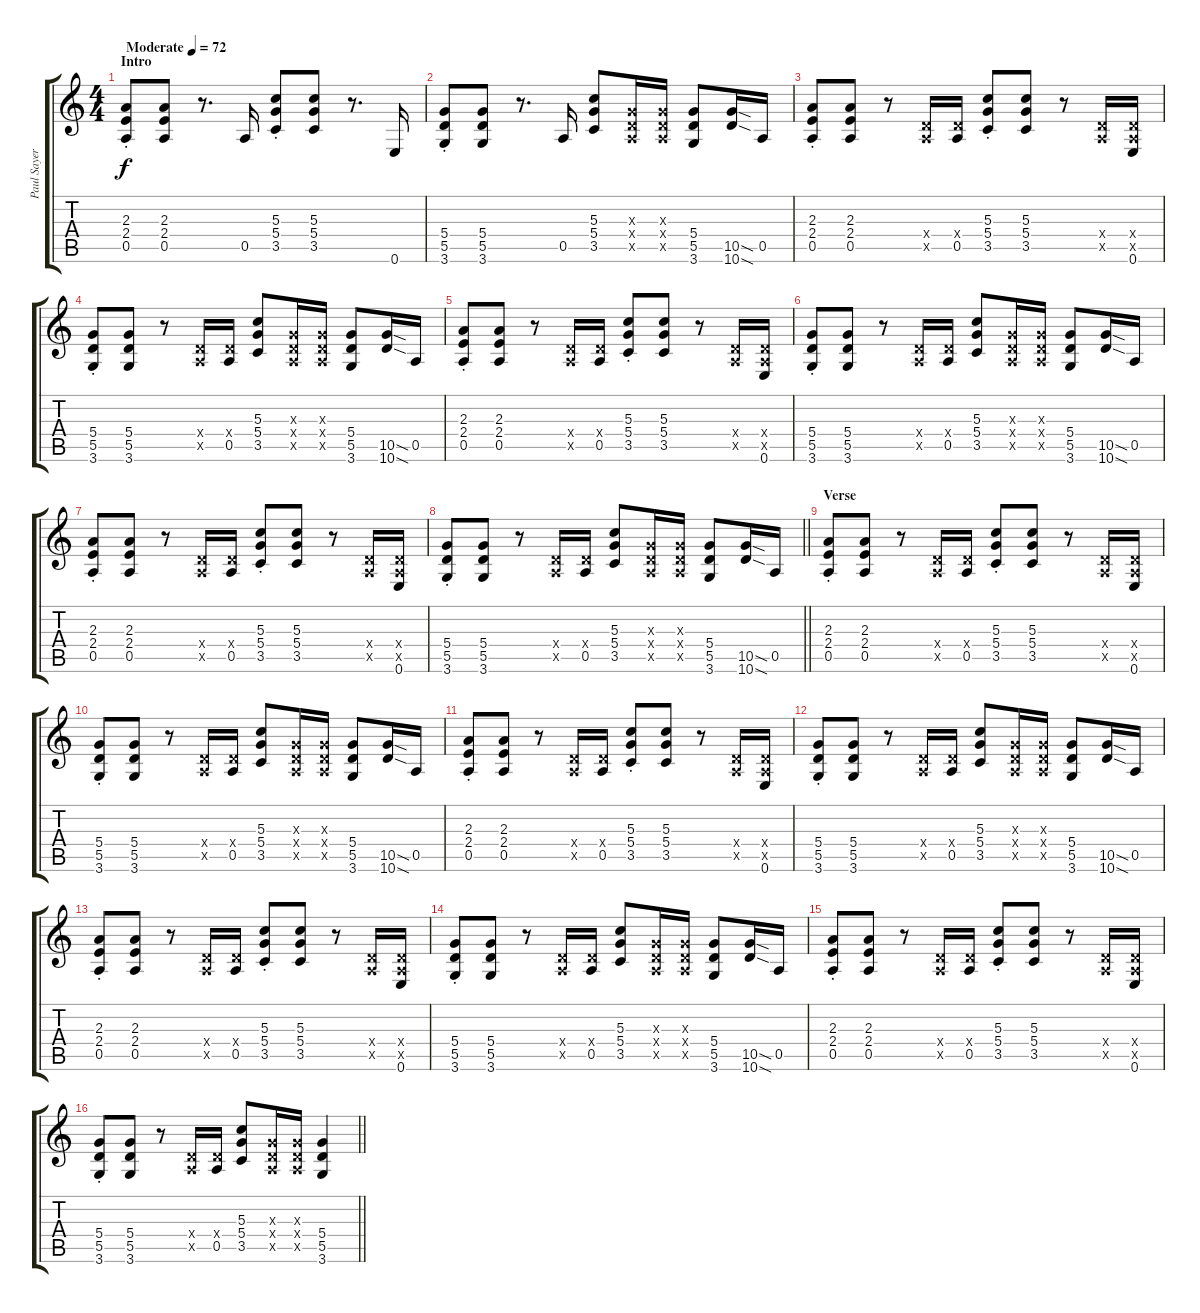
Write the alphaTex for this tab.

\track ("Paul Sayer" "Paul Sayer") {instrument overdrivenguitar}
\staff {score tabs}
\tuning (E4 B3 G3 D3 A2 E2) {hide}
\ts (4 4)
\section ("" "Intro")
\tempo (72 "Moderate")
\clef g2
\ks c
(2.3{st} 2.4{st} 0.5{st}).8{dy f instrument overdrivenguitar} (2.3 2.4 0.5).8 r.8{d} 0.5.16 (5.3{st} 5.4{st} 3.5{st}).8 (5.3 5.4 3.5).8 r.8{d} 0.6.16 |
(5.4{st} 5.5{st} 3.6{st}).8 (5.4 5.5 3.6).8 r.8{d} 0.5.16 (5.3 5.4 3.5).8 (0.3{x} 0.4{x} 0.5{x}).16 (0.3{x} 0.4{x} 0.5{x}).16 (5.4 5.5 3.6).8 (10.5{sod} 10.6{sod}).16 0.5.16 |
(2.3{st} 2.4{st} 0.5{st}).8 (2.3 2.4 0.5).8 r.8 (0.4{x} 0.5{x}).16 (0.4{x} 0.5).16 (5.3{st} 5.4{st} 3.5{st}).8 (5.3 5.4 3.5).8 r.8 (0.4{x} 0.5{x}).16 (0.4{x} 0.5{x} 0.6).16 |
(5.4{st} 5.5{st} 3.6{st}).8 (5.4 5.5 3.6).8 r.8 (0.4{x} 0.5{x}).16 (0.4{x} 0.5).16 (5.3 5.4 3.5).8 (0.3{x} 0.4{x} 0.5{x}).16 (0.3{x} 0.4{x} 0.5{x}).16 (5.4 5.5 3.6).8 (10.5{sod} 10.6{sod}).16 0.5.16 |
(2.3{st} 2.4{st} 0.5{st}).8 (2.3 2.4 0.5).8 r.8 (0.4{x} 0.5{x}).16 (0.4{x} 0.5).16 (5.3{st} 5.4{st} 3.5{st}).8 (5.3 5.4 3.5).8 r.8 (0.4{x} 0.5{x}).16 (0.4{x} 0.5{x} 0.6).16 |
(5.4{st} 5.5{st} 3.6{st}).8 (5.4 5.5 3.6).8 r.8 (0.4{x} 0.5{x}).16 (0.4{x} 0.5).16 (5.3 5.4 3.5).8 (0.3{x} 0.4{x} 0.5{x}).16 (0.3{x} 0.4{x} 0.5{x}).16 (5.4 5.5 3.6).8 (10.5{sod} 10.6{sod}).16 0.5.16 |
(2.3{st} 2.4{st} 0.5{st}).8 (2.3 2.4 0.5).8 r.8 (0.4{x} 0.5{x}).16 (0.4{x} 0.5).16 (5.3{st} 5.4{st} 3.5{st}).8 (5.3 5.4 3.5).8 r.8 (0.4{x} 0.5{x}).16 (0.4{x} 0.5{x} 0.6).16 |
\barLineRight lightlight
(5.4{st} 5.5{st} 3.6{st}).8 (5.4 5.5 3.6).8 r.8 (0.4{x} 0.5{x}).16 (0.4{x} 0.5).16 (5.3 5.4 3.5).8 (0.3{x} 0.4{x} 0.5{x}).16 (0.3{x} 0.4{x} 0.5{x}).16 (5.4 5.5 3.6).8 (10.5{sod} 10.6{sod}).16 0.5.16 |
\section ("" "Verse")
(2.3{st} 2.4{st} 0.5{st}).8 (2.3 2.4 0.5).8 r.8 (0.4{x} 0.5{x}).16 (0.4{x} 0.5).16 (5.3{st} 5.4{st} 3.5{st}).8 (5.3 5.4 3.5).8 r.8 (0.4{x} 0.5{x}).16 (0.4{x} 0.5{x} 0.6).16 |
(5.4{st} 5.5{st} 3.6{st}).8 (5.4 5.5 3.6).8 r.8 (0.4{x} 0.5{x}).16 (0.4{x} 0.5).16 (5.3 5.4 3.5).8 (0.3{x} 0.4{x} 0.5{x}).16 (0.3{x} 0.4{x} 0.5{x}).16 (5.4 5.5 3.6).8 (10.5{sod} 10.6{sod}).16 0.5.16 |
(2.3{st} 2.4{st} 0.5{st}).8 (2.3 2.4 0.5).8 r.8 (0.4{x} 0.5{x}).16 (0.4{x} 0.5).16 (5.3{st} 5.4{st} 3.5{st}).8 (5.3 5.4 3.5).8 r.8 (0.4{x} 0.5{x}).16 (0.4{x} 0.5{x} 0.6).16 |
(5.4{st} 5.5{st} 3.6{st}).8 (5.4 5.5 3.6).8 r.8 (0.4{x} 0.5{x}).16 (0.4{x} 0.5).16 (5.3 5.4 3.5).8 (0.3{x} 0.4{x} 0.5{x}).16 (0.3{x} 0.4{x} 0.5{x}).16 (5.4 5.5 3.6).8 (10.5{sod} 10.6{sod}).16 0.5.16 |
(2.3{st} 2.4{st} 0.5{st}).8 (2.3 2.4 0.5).8 r.8 (0.4{x} 0.5{x}).16 (0.4{x} 0.5).16 (5.3{st} 5.4{st} 3.5{st}).8 (5.3 5.4 3.5).8 r.8 (0.4{x} 0.5{x}).16 (0.4{x} 0.5{x} 0.6).16 |
(5.4{st} 5.5{st} 3.6{st}).8 (5.4 5.5 3.6).8 r.8 (0.4{x} 0.5{x}).16 (0.4{x} 0.5).16 (5.3 5.4 3.5).8 (0.3{x} 0.4{x} 0.5{x}).16 (0.3{x} 0.4{x} 0.5{x}).16 (5.4 5.5 3.6).8 (10.5{sod} 10.6{sod}).16 0.5.16 |
(2.3{st} 2.4{st} 0.5{st}).8 (2.3 2.4 0.5).8 r.8 (0.4{x} 0.5{x}).16 (0.4{x} 0.5).16 (5.3{st} 5.4{st} 3.5{st}).8 (5.3 5.4 3.5).8 r.8 (0.4{x} 0.5{x}).16 (0.4{x} 0.5{x} 0.6).16 |
\barLineRight lightlight
(5.4{st} 5.5{st} 3.6{st}).8 (5.4 5.5 3.6).8 r.8 (0.4{x} 0.5{x}).16 (0.4{x} 0.5).16 (5.3 5.4 3.5).8 (0.3{x} 0.4{x} 0.5{x}).16 (0.3{x} 0.4{x} 0.5{x}).16 (5.4 5.5 3.6).4
